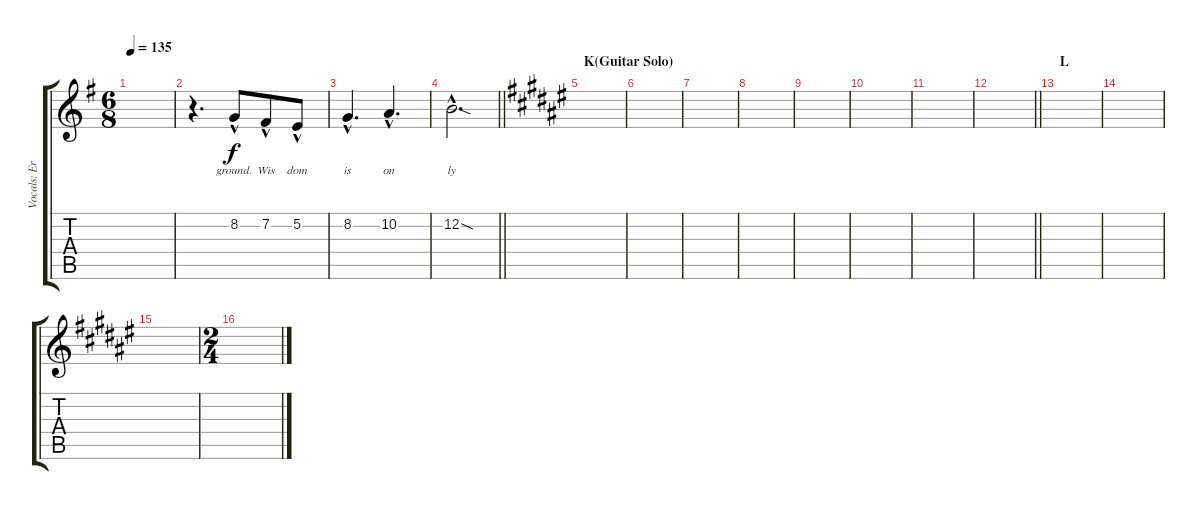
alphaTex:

\track ("Vocals: Eric" "Vocals: Er") {instrument lead2sawtooth}
\staff {score tabs}
\tuning (E4 B3 G3 D3 A2 E2) {hide}
\ts (6 8)
\tempo 135
\clef g2
\ks g
|
r.4{d} 8.2{hac}.8{lyrics (0 "ground.") lyrics (1 "") lyrics (2 "") lyrics (3 "") lyrics (4 "")} 7.2{hac}.8{lyrics (0 "Wis") lyrics (1 "") lyrics (2 "") lyrics (3 "") lyrics (4 "")} 5.2{hac}.8{lyrics (0 "dom") lyrics (1 "") lyrics (2 "") lyrics (3 "") lyrics (4 "")} |
8.2{hac}.4{d lyrics (0 "is") lyrics (1 "") lyrics (2 "") lyrics (3 "") lyrics (4 "")} 10.2{hac}.4{d lyrics (0 "on") lyrics (1 "") lyrics (2 "") lyrics (3 "") lyrics (4 "")} |
\barLineRight lightlight
12.2{sod hac}.2{d lyrics (0 "ly") lyrics (1 "") lyrics (2 "") lyrics (3 "") lyrics (4 "")} |
\section ("" "K(Guitar Solo)")
\ks f#
|
|
|
|
|
|
|
\barLineRight lightlight
|
\section ("" "L")
|
|
|
\ts (2 4)
